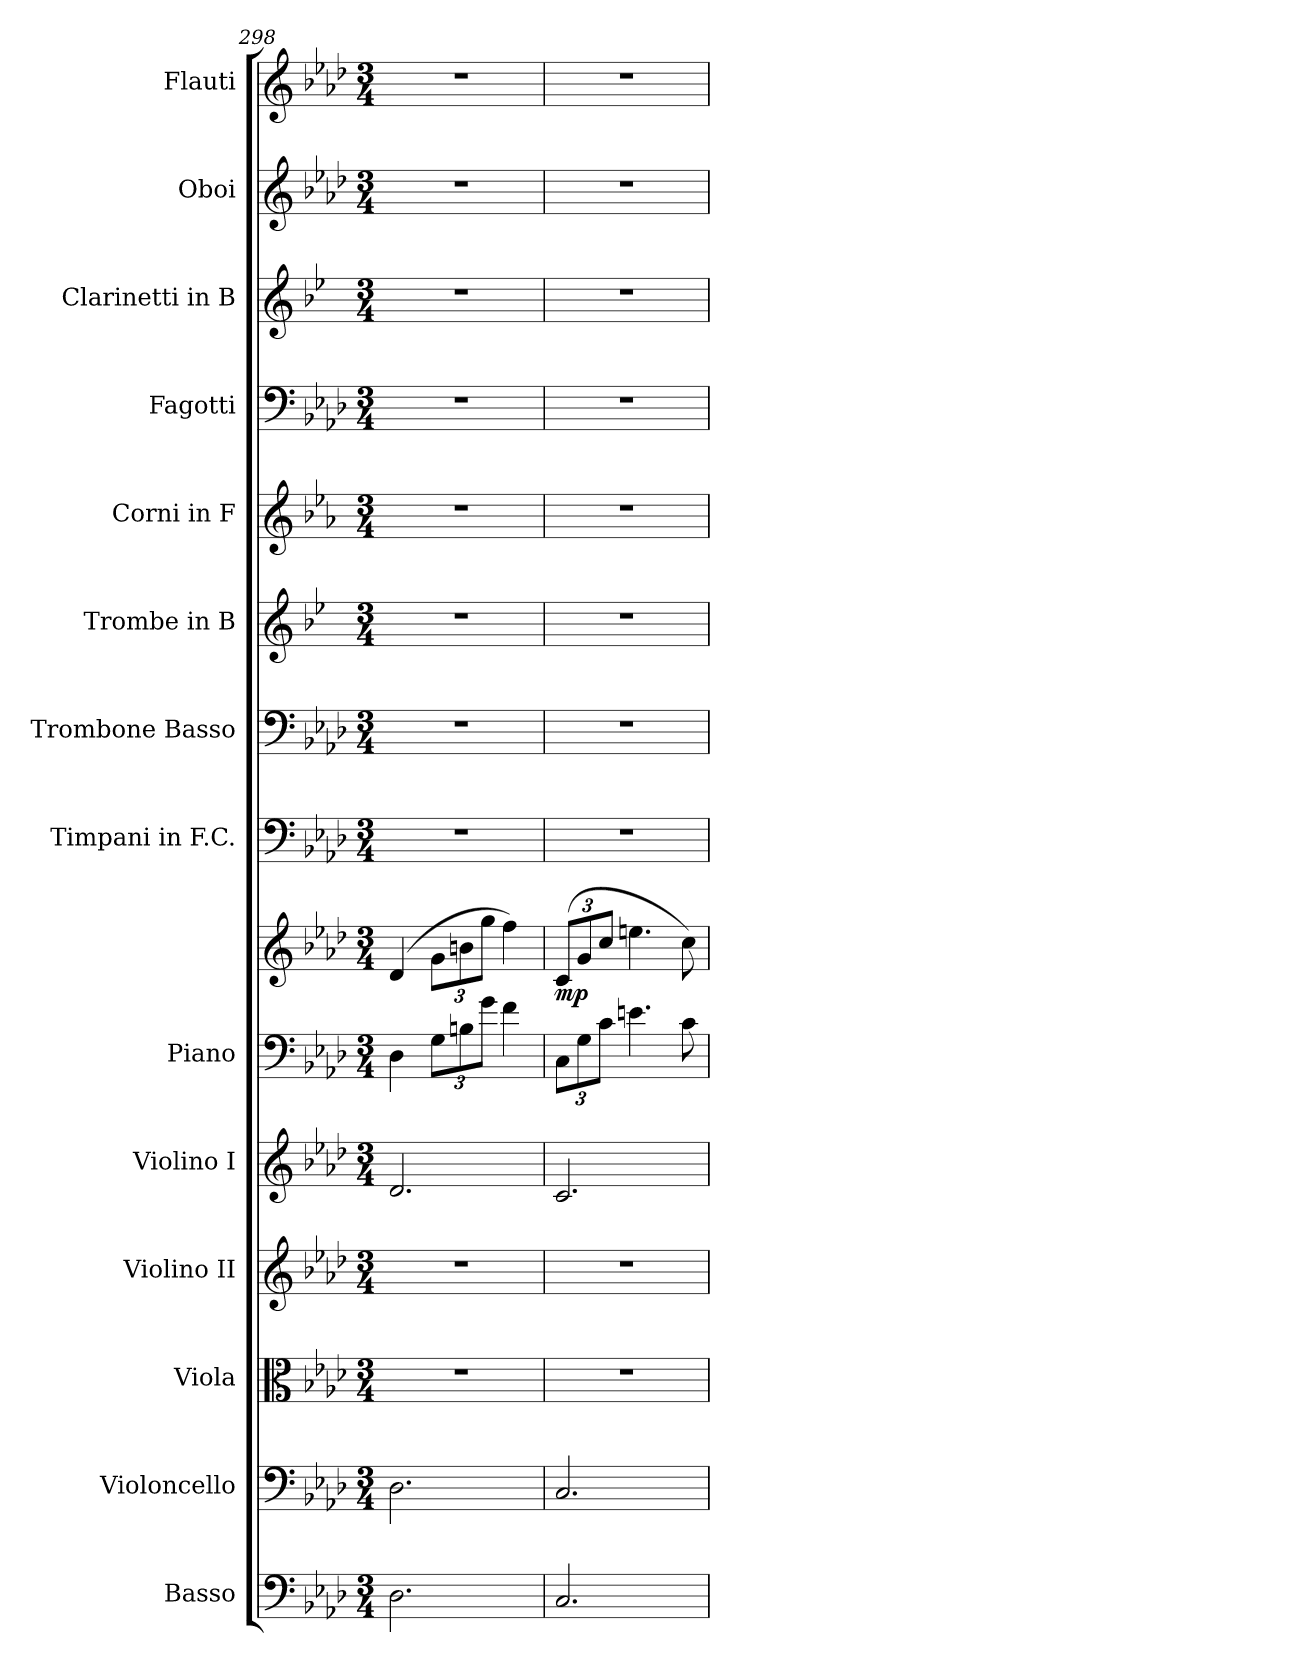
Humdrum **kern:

**kern	**kern	**kern	**kern	**kern	**kern	**kern	**dynam	**kern	**kern	**kern	**kern	**kern	**kern	**kern	**kern
*part14	*part13	*part12	*part11	*part10	*part9	*part9	*part9	*part8	*part7	*part6	*part5	*part4	*part3	*part2	*part1
*staff15	*staff14	*staff13	*staff12	*staff11	*staff10	*staff9	*staff9/10	*staff8	*staff7	*staff6	*staff5	*staff4	*staff3	*staff2	*staff1
*I"Basso	*I"Violoncello	*I"Viola	*I"Violino II	*I"Violino I	*I"Piano	*	*	*I"Timpani in F.C.	*I"Trombone Basso	*I"Trombe in B	*I"Corni in F	*I"Fagotti	*I"Clarinetti in B	*I"Oboi	*I"Flauti
*	*	*	*	*	*I'Pno.	*	*	*I'Timp.	*	*	*	*	*	*I'Ob.	*I'Fl.
*clefF4	*clefF4	*clefC3	*clefG2	*clefG2	*clefF4	*clefG2	*	*clefF4	*clefF4	*clefG2	*clefG2	*clefF4	*clefG2	*clefG2	*clefG2
*ITrd7c12	*	*	*	*	*	*	*	*	*	*ITrd1c2	*ITrd4c7	*	*ITrd1c2	*	*
*k[b-e-a-d-]	*k[b-e-a-d-]	*k[b-e-a-d-]	*k[b-e-a-d-]	*k[b-e-a-d-]	*k[b-e-a-d-]	*k[b-e-a-d-]	*	*k[b-e-a-d-]	*k[b-e-a-d-]	*k[b-e-a-d-]	*k[b-e-a-d-]	*k[b-e-a-d-]	*k[b-e-a-d-]	*k[b-e-a-d-]	*k[b-e-a-d-]
*M3/4	*M3/4	*M3/4	*M3/4	*M3/4	*M3/4	*M3/4	*	*M3/4	*M3/4	*M3/4	*M3/4	*M3/4	*M3/4	*M3/4	*M3/4
=298	=298	=298	=298	=298	=298	=298	=298	=298	=298	=298	=298	=298	=298	=298	=298
2.DD-\	2.D-\	2.r	2.r	2.d-/	4D-\	(>4d-/	.	2.r	2.r	2.r	2.r	2.r	2.r	2.r	2.r
*	*	*	*	*	*Xbrackettup	*Xbrackettup	*	*	*	*	*	*	*	*	*
.	.	.	.	.	12G\L	12g\L	.	.	.	.	.	.	.	.	.
.	.	.	.	.	12Bn\	12bn\	.	.	.	.	.	.	.	.	.
.	.	.	.	.	12g\J	12gg\J	.	.	.	.	.	.	.	.	.
.	.	.	.	.	4f\	4ff\)	.	.	.	.	.	.	.	.	.
=299	=299	=299	=299	=299	=299	=299	=299	=299	=299	=299	=299	=299	=299	=299	=299
!	!	!	!	!	!	!	!LO:DY:b	!	!	!	!	!	!	!	!
2.CC/	2.C/	2.r	2.r	2.c/	12C\L	(>12c/L	mp	2.r	2.r	2.r	2.r	2.r	2.r	2.r	2.r
.	.	.	.	.	12G\	12g/	.	.	.	.	.	.	.	.	.
.	.	.	.	.	12c\J	12cc/J	.	.	.	.	.	.	.	.	.
.	.	.	.	.	4.en\	4.een\	.	.	.	.	.	.	.	.	.
.	.	.	.	.	8c\	8cc\)	.	.	.	.	.	.	.	.	.
=	=	=	=	=	=	=	=	=	=	=	=	=	=	=	=
*-	*-	*-	*-	*-	*-	*-	*-	*-	*-	*-	*-	*-	*-	*-	*-
